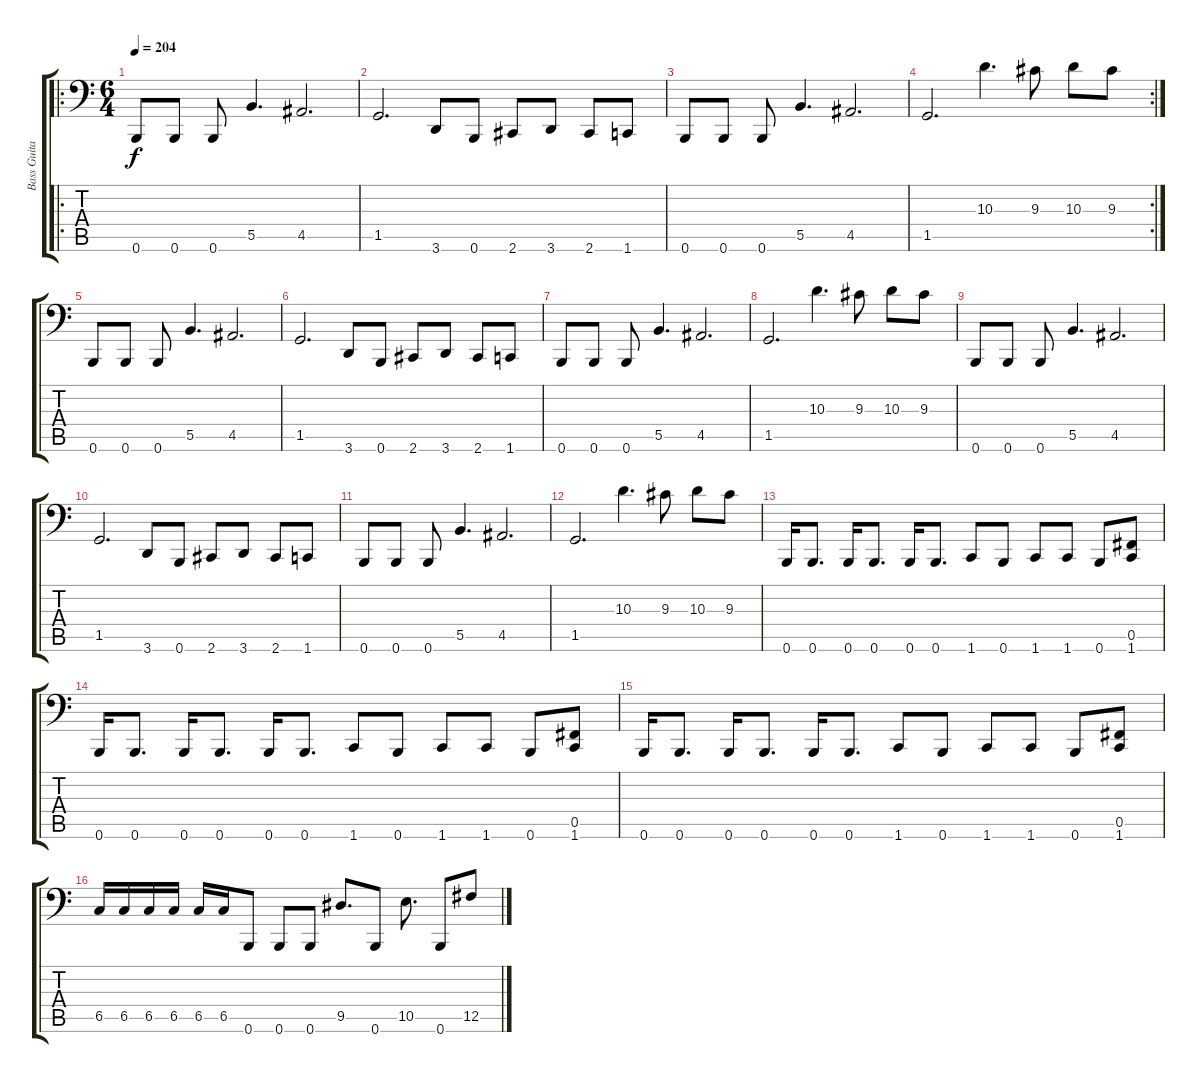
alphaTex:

\track ("Bass Guitar" "Bass Guita") {instrument electricbassfinger}
\staff {score tabs}
\tuning (Db3 Ab2 E2 B1 Gb1 B0) {hide}
\ro
\ts (6 4)
\tempo 204
\clef f4
\ks c
0.6.8{dy f} 0.6.8 0.6.8 5.5.4{d} 4.5.2{d} |
1.5.2{d} 3.6.8 0.6.8 2.6.8 3.6.8 2.6.8 1.6.8 |
0.6.8 0.6.8 0.6.8 5.5.4{d} 4.5.2{d} |
\rc 2
1.5.2{d} 10.3.4{d} 9.3.8 10.3.8 9.3.8 |
0.6.8 0.6.8 0.6.8 5.5.4{d} 4.5.2{d} |
1.5.2{d} 3.6.8 0.6.8 2.6.8 3.6.8 2.6.8 1.6.8 |
0.6.8 0.6.8 0.6.8 5.5.4{d} 4.5.2{d} |
1.5.2{d} 10.3.4{d} 9.3.8 10.3.8 9.3.8 |
0.6.8 0.6.8 0.6.8 5.5.4{d} 4.5.2{d} |
1.5.2{d} 3.6.8 0.6.8 2.6.8 3.6.8 2.6.8 1.6.8 |
0.6.8 0.6.8 0.6.8 5.5.4{d} 4.5.2{d} |
1.5.2{d} 10.3.4{d} 9.3.8 10.3.8 9.3.8 |
0.6.16 0.6.8{d} 0.6.16 0.6.8{d} 0.6.16 0.6.8{d} 1.6.8 0.6.8 1.6.8 1.6.8 0.6.8 (0.5 1.6).8 |
0.6.16 0.6.8{d} 0.6.16 0.6.8{d} 0.6.16 0.6.8{d} 1.6.8 0.6.8 1.6.8 1.6.8 0.6.8 (0.5 1.6).8 |
0.6.16 0.6.8{d} 0.6.16 0.6.8{d} 0.6.16 0.6.8{d} 1.6.8 0.6.8 1.6.8 1.6.8 0.6.8 (0.5 1.6).8 |
6.5.16 6.5.16 6.5.16 6.5.16 6.5.16 6.5.16 0.6.8 0.6.8 0.6.8 9.5.8{d} 0.6.8 10.5.8{d} 0.6.8 12.5.8
